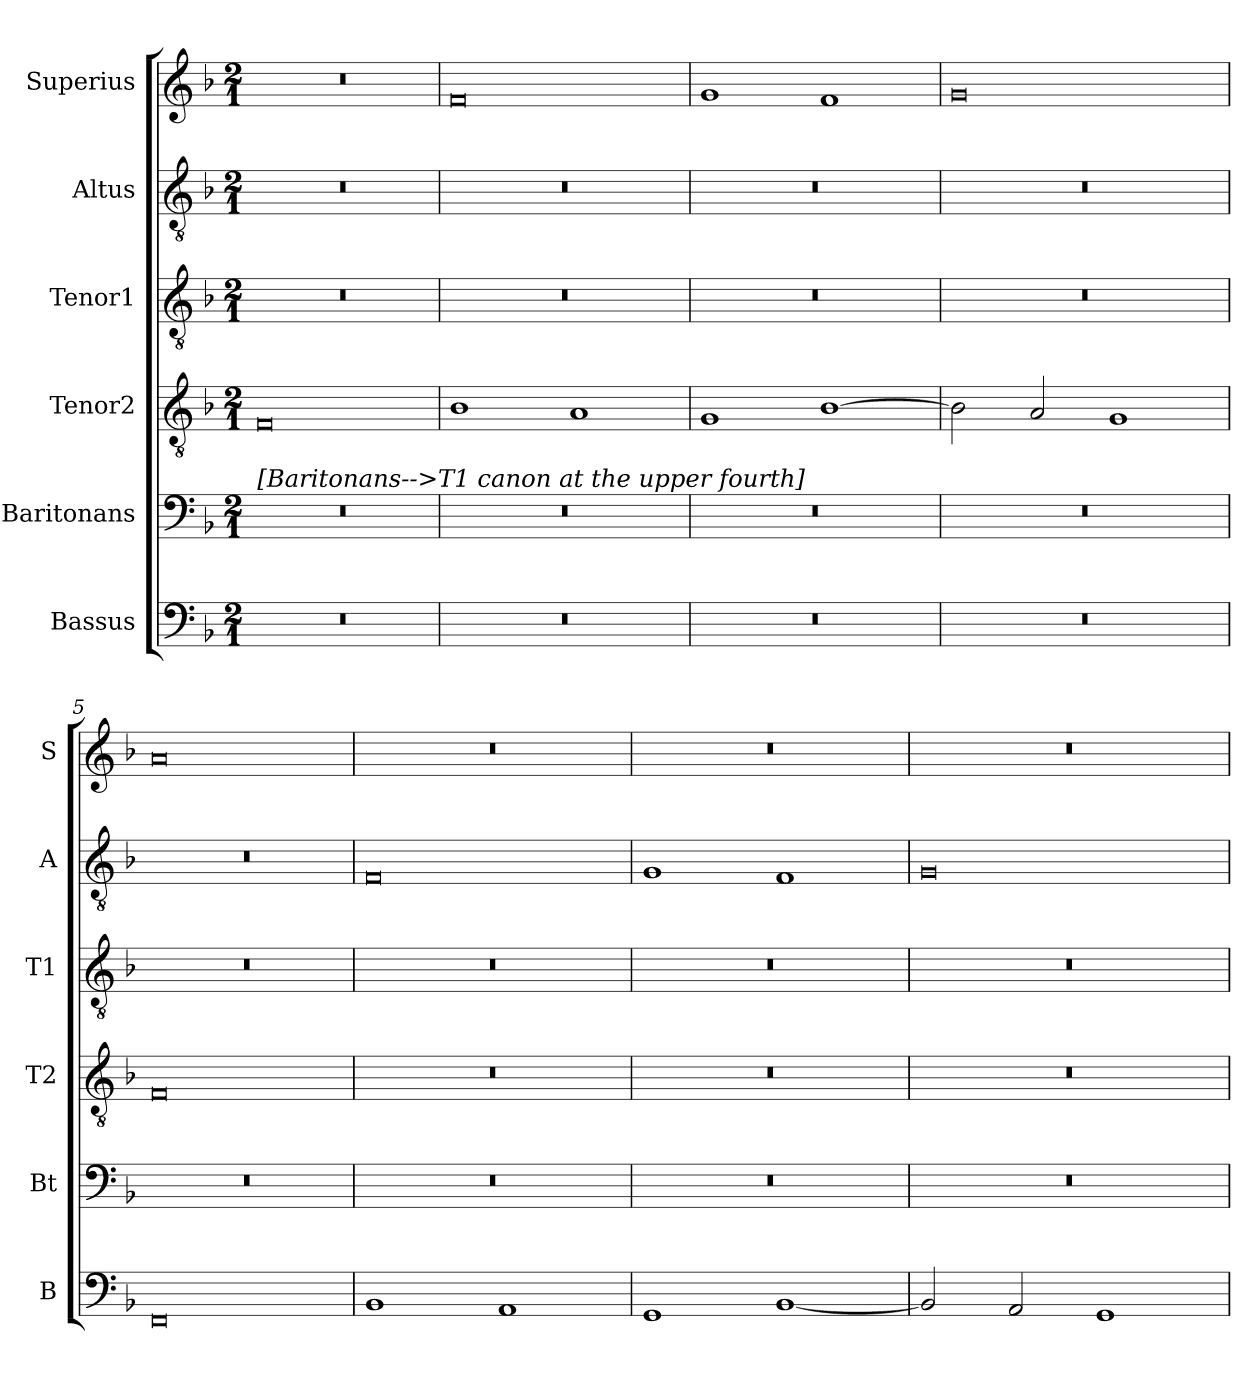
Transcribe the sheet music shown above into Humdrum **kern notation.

**kern	**kern	**kern	**kern	**kern	**kern
*part6	*part5	*part4	*part3	*part2	*part1
*staff6	*staff5	*staff4	*staff3	*staff2	*staff1
*I"Bassus	*I"Baritonans	*I"Tenor2	*I"Tenor1	*I"Altus	*I"Superius
*I'B	*I'Bt	*I'T2	*I'T1	*I'A	*I'S
*clefF4	*clefF4	*clefGv2	*clefGv2	*clefGv2	*clefG2
*k[b-]	*k[b-]	*k[b-]	*k[b-]	*k[b-]	*k[b-]
*M2/1	*M2/1	*M2/1	*M2/1	*M2/1	*M2/1
=1	=1	=1	=1	=1	=1
!	!LO:TX:a:t=[Baritonans-->T1 canon at the upper fourth]	!	!	!	!
0r	0r	0F	0r	0r	0r
=2	=2	=2	=2	=2	=2
0r	0r	1B-	0r	0r	0f
.	.	1A	.	.	.
=3	=3	=3	=3	=3	=3
0r	0r	1G	0r	0r	1g
.	.	[1B-	.	.	1f
=4	=4	=4	=4	=4	=4
0r	0r	2B-\]	0r	0r	0g
.	.	2A/	.	.	.
.	.	1G	.	.	.
=5	=5	=5	=5	=5	=5
0FF	0r	0F	0r	0r	0a
=6	=6	=6	=6	=6	=6
1BB-	0r	0r	0r	0F	0r
1AA	.	.	.	.	.
=7	=7	=7	=7	=7	=7
1GG	0r	0r	0r	1G	0r
[1BB-	.	.	.	1F	.
=8	=8	=8	=8	=8	=8
2BB-/]	0r	0r	0r	0G	0r
2AA/	.	.	.	.	.
1GG	.	.	.	.	.
=	=	=	=	=	=
*-	*-	*-	*-	*-	*-
